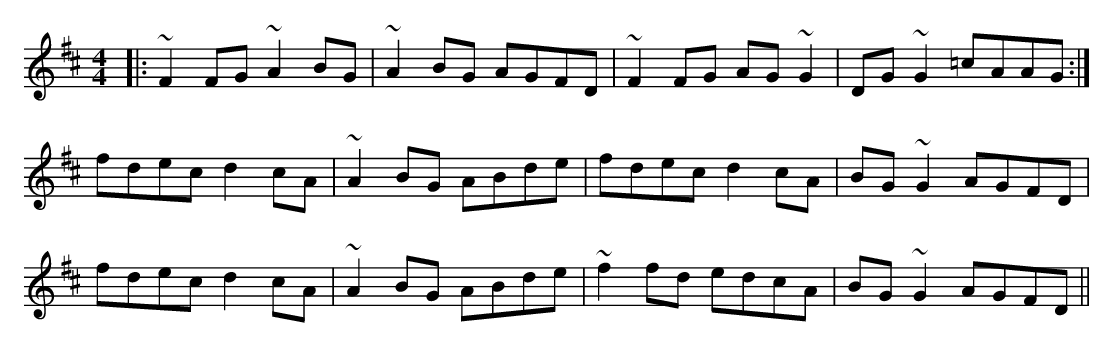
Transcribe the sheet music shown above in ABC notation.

X:1
M:4/4
K:D
|:~F2FG ~A2BG|~A2BG AGFD|~F2FG AG~G2|DG~G2 =cAAG:|
fdec d2cA|~A2BG ABde|fdec d2cA|BG~G2 AGFD|
fdec d2cA|~A2BG ABde|~f2fd edcA|BG~G2 AGFD||
